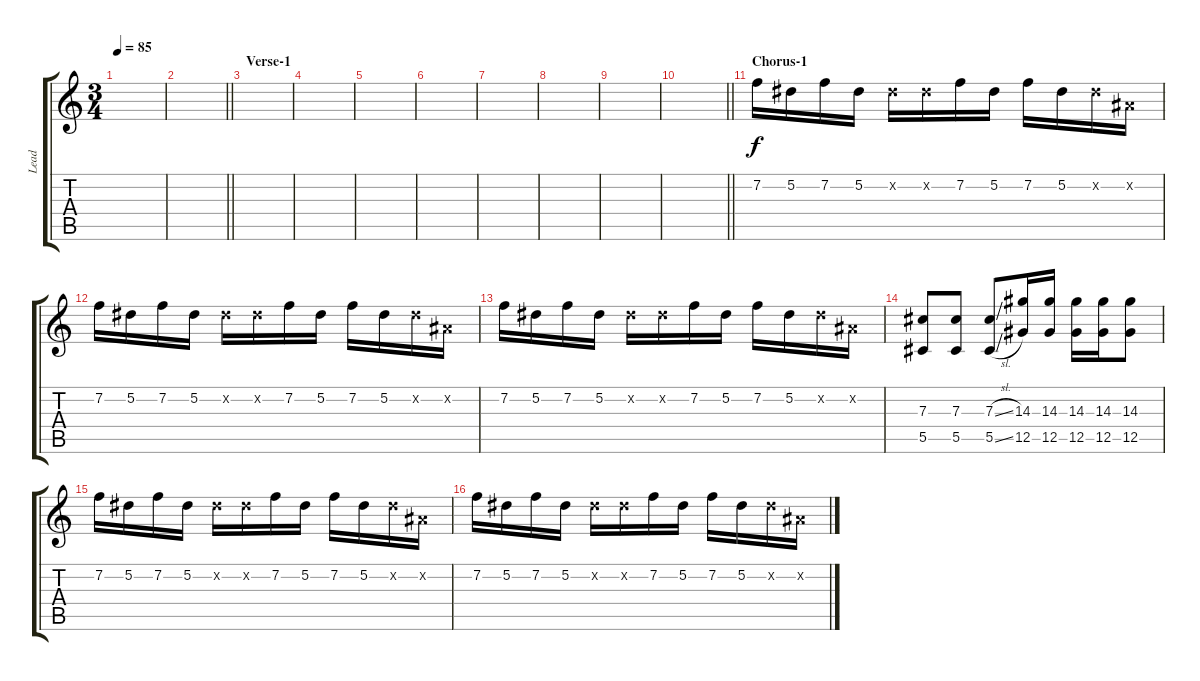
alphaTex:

\track ("Lead" "Lead") {instrument distortionguitar}
\staff {score tabs}
\tuning (Eb4 Bb3 Gb3 Db3 Ab2 Db2) {hide}
\ts (3 4)
\tempo 85
\clef g2
\ks c
|
\barLineRight lightlight
|
\section ("" "Verse-1")
|
|
|
|
|
|
|
\barLineRight lightlight
|
\section ("" "Chorus-1")
7.2.16 5.2.16 7.2.16 5.2.16 5.2{x}.16 5.2{x}.16 7.2.16 5.2.16 7.2.16 5.2.16 5.2{x}.16 0.2{x}.16 |
7.2.16 5.2.16 7.2.16 5.2.16 5.2{x}.16 5.2{x}.16 7.2.16 5.2.16 7.2.16 5.2.16 5.2{x}.16 0.2{x}.16 |
7.2.16 5.2.16 7.2.16 5.2.16 5.2{x}.16 5.2{x}.16 7.2.16 5.2.16 7.2.16 5.2.16 5.2{x}.16 0.2{x}.16 |
(7.3 5.5).8 (7.3 5.5).8 (7.3{sl} 5.5{sl}).8 (14.3 12.5).16 (14.3 12.5).16 (14.3 12.5).16 (14.3 12.5).16 (14.3 12.5).8 |
7.2.16 5.2.16 7.2.16 5.2.16 5.2{x}.16 5.2{x}.16 7.2.16 5.2.16 7.2.16 5.2.16 5.2{x}.16 0.2{x}.16 |
7.2.16 5.2.16 7.2.16 5.2.16 5.2{x}.16 5.2{x}.16 7.2.16 5.2.16 7.2.16 5.2.16 5.2{x}.16 0.2{x}.16
